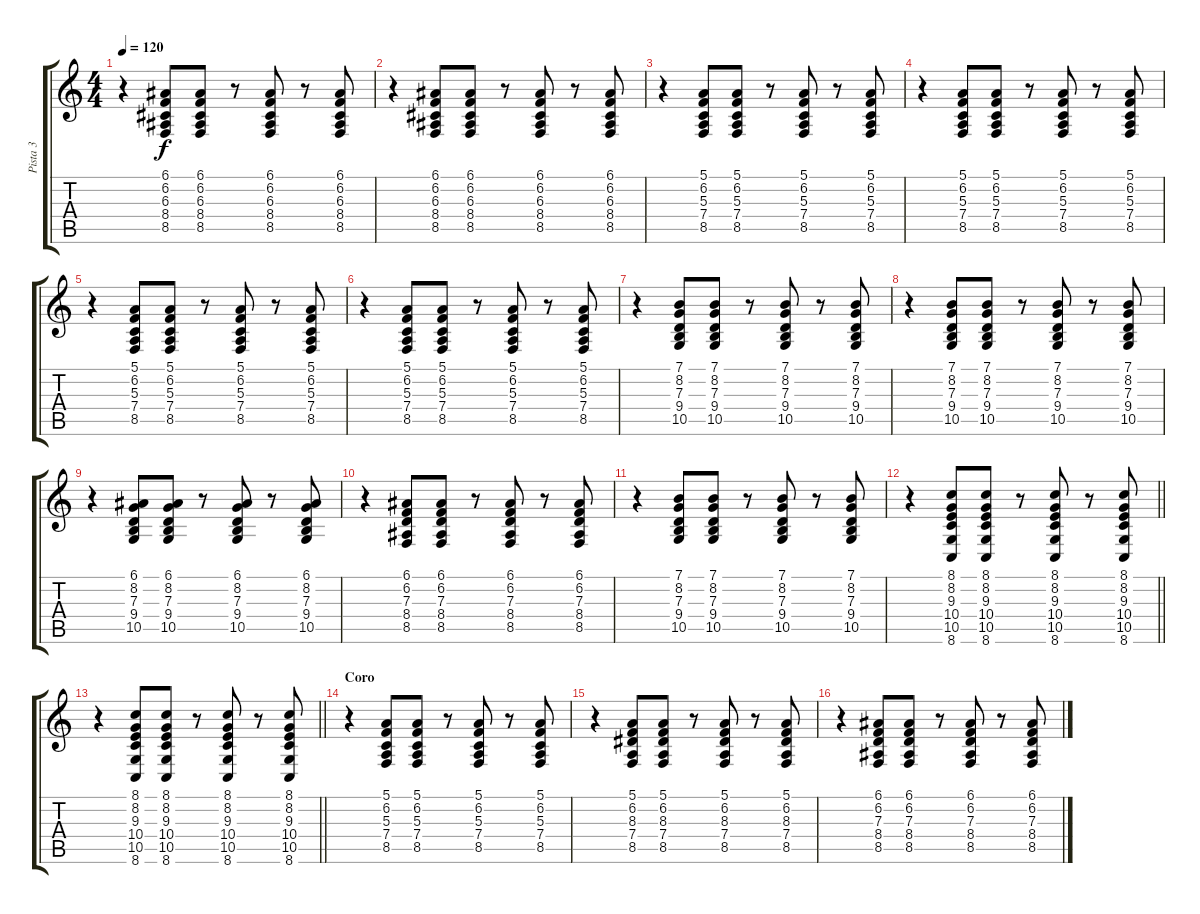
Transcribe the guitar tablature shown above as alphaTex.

\track ("Pista 3" "Pista 3") {instrument acousticgrandpiano}
\staff {score tabs}
\tuning (E4 B3 G3 D3 A2 E2) {hide}
\ts (4 4)
\tempo 120
\clef g2
\ks c
r.4{dy f} (6.1 6.2 6.3 8.4 8.5).8 (6.1 6.2 6.3 8.4 8.5).8 r.8 (6.1 6.2 6.3 8.4 8.5).8 r.8 (6.1 6.2 6.3 8.4 8.5).8 |
r.4 (6.1 6.2 6.3 8.4 8.5).8 (6.1 6.2 6.3 8.4 8.5).8 r.8 (6.1 6.2 6.3 8.4 8.5).8 r.8 (6.1 6.2 6.3 8.4 8.5).8 |
r.4 (5.1 6.2 5.3 7.4 8.5).8 (5.1 6.2 5.3 7.4 8.5).8 r.8 (5.1 6.2 5.3 7.4 8.5).8 r.8 (5.1 6.2 5.3 7.4 8.5).8 |
r.4 (5.1 6.2 5.3 7.4 8.5).8 (5.1 6.2 5.3 7.4 8.5).8 r.8 (5.1 6.2 5.3 7.4 8.5).8 r.8 (5.1 6.2 5.3 7.4 8.5).8 |
r.4 (5.1 6.2 5.3 7.4 8.5).8 (5.1 6.2 5.3 7.4 8.5).8 r.8 (5.1 6.2 5.3 7.4 8.5).8 r.8 (5.1 6.2 5.3 7.4 8.5).8 |
r.4 (5.1 6.2 5.3 7.4 8.5).8 (5.1 6.2 5.3 7.4 8.5).8 r.8 (5.1 6.2 5.3 7.4 8.5).8 r.8 (5.1 6.2 5.3 7.4 8.5).8 |
r.4 (7.1 8.2 7.3 9.4 10.5).8 (7.1 8.2 7.3 9.4 10.5).8 r.8 (7.1 8.2 7.3 9.4 10.5).8 r.8 (7.1 8.2 7.3 9.4 10.5).8 |
r.4 (7.1 8.2 7.3 9.4 10.5).8 (7.1 8.2 7.3 9.4 10.5).8 r.8 (7.1 8.2 7.3 9.4 10.5).8 r.8 (7.1 8.2 7.3 9.4 10.5).8 |
r.4 (6.1 8.2 7.3 9.4 10.5).8 (6.1 8.2 7.3 9.4 10.5).8 r.8 (6.1 8.2 7.3 9.4 10.5).8 r.8 (6.1 8.2 7.3 9.4 10.5).8 |
r.4 (6.1 6.2 7.3 8.4 8.5).8 (6.1 6.2 7.3 8.4 8.5).8 r.8 (6.1 6.2 7.3 8.4 8.5).8 r.8 (6.1 6.2 7.3 8.4 8.5).8 |
r.4 (7.1 8.2 7.3 9.4 10.5).8 (7.1 8.2 7.3 9.4 10.5).8 r.8 (7.1 8.2 7.3 9.4 10.5).8 r.8 (7.1 8.2 7.3 9.4 10.5).8 |
\barLineRight lightlight
r.4 (8.1 8.2 9.3 10.4 10.5 8.6).8 (8.1 8.2 9.3 10.4 10.5 8.6).8 r.8 (8.1 8.2 9.3 10.4 10.5 8.6).8 r.8 (8.1 8.2 9.3 10.4 10.5 8.6).8 |
\barLineRight lightlight
r.4 (8.1 8.2 9.3 10.4 10.5 8.6).8 (8.1 8.2 9.3 10.4 10.5 8.6).8 r.8 (8.1 8.2 9.3 10.4 10.5 8.6).8 r.8 (8.1 8.2 9.3 10.4 10.5 8.6).8 |
\section ("" "Coro")
r.4 (5.1 6.2 5.3 7.4 8.5).8 (5.1 6.2 5.3 7.4 8.5).8 r.8 (5.1 6.2 5.3 7.4 8.5).8 r.8 (5.1 6.2 5.3 7.4 8.5).8 |
r.4 (5.1 6.2 8.3 7.4 8.5).8 (5.1 6.2 8.3 7.4 8.5).8 r.8 (5.1 6.2 8.3 7.4 8.5).8 r.8 (5.1 6.2 8.3 7.4 8.5).8 |
r.4 (6.1 6.2 7.3 8.4 8.5).8 (6.1 6.2 7.3 8.4 8.5).8 r.8 (6.1 6.2 7.3 8.4 8.5).8 r.8 (6.1 6.2 7.3 8.4 8.5).8
